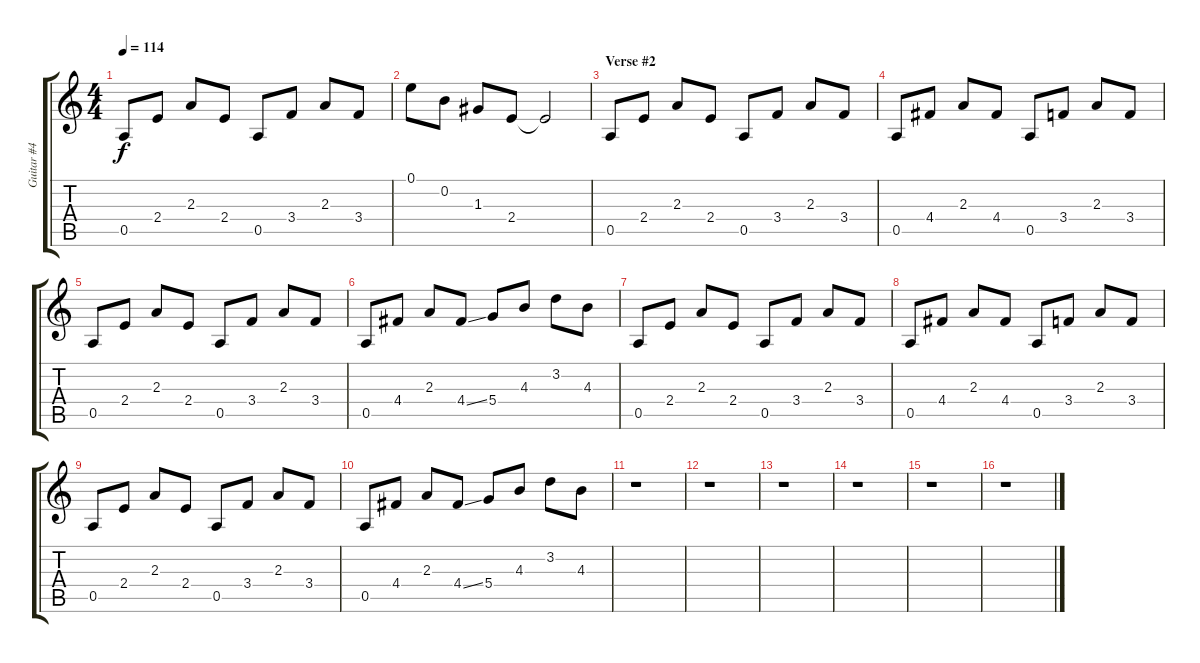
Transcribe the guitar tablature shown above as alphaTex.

\track ("Guitar #4" "Guitar #4") {instrument acousticguitarsteel}
\staff {score tabs}
\tuning (E4 B3 G3 D3 A2 E2) {hide}
\ts (4 4)
\tempo 114
\clef g2
\ks c
0.5.8{dy f} 2.4.8 2.3.8 2.4.8 0.5.8 3.4.8 2.3.8 3.4.8 |
0.1.8 0.2.8 1.3.8 2.4.8 2.4{t}.2 |
\section ("" "Verse #2")
0.5.8 2.4.8 2.3.8 2.4.8 0.5.8 3.4.8 2.3.8 3.4.8 |
0.5.8 4.4.8 2.3.8 4.4.8 0.5.8 3.4.8 2.3.8 3.4.8 |
0.5.8 2.4.8 2.3.8 2.4.8 0.5.8 3.4.8 2.3.8 3.4.8 |
0.5.8 4.4.8 2.3.8 4.4{ss}.8 5.4.8 4.3.8 3.2.8 4.3.8 |
0.5.8 2.4.8 2.3.8 2.4.8 0.5.8 3.4.8 2.3.8 3.4.8 |
0.5.8 4.4.8 2.3.8 4.4.8 0.5.8 3.4.8 2.3.8 3.4.8 |
0.5.8 2.4.8 2.3.8 2.4.8 0.5.8 3.4.8 2.3.8 3.4.8 |
0.5.8 4.4.8 2.3.8 4.4{ss}.8 5.4.8 4.3.8 3.2.8 4.3.8 |
r.1 |
r.1 |
r.1 |
r.1 |
r.1 |
r.1
